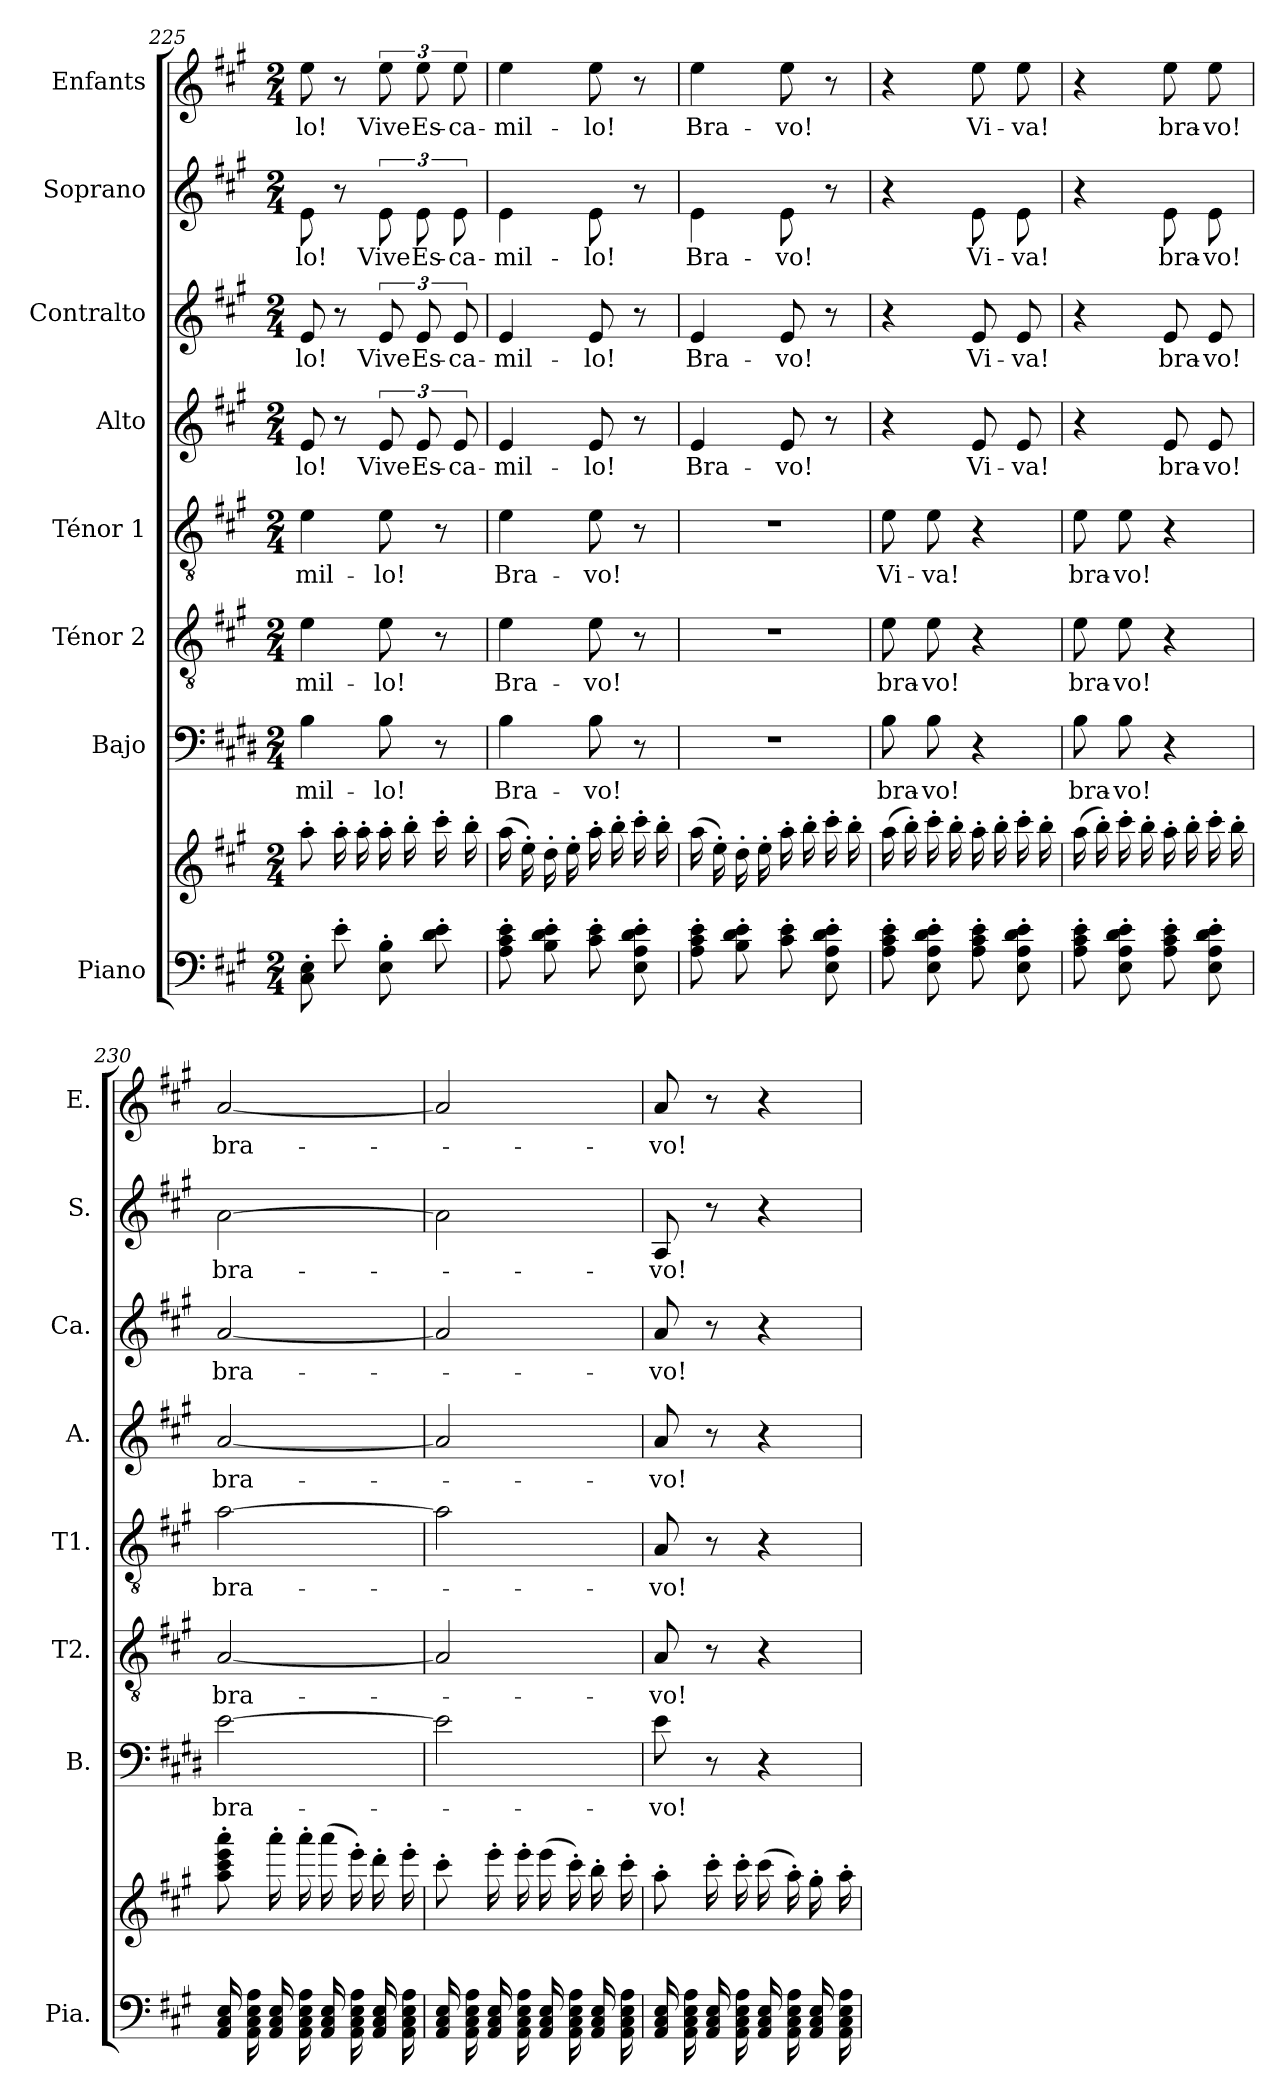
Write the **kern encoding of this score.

**kern	**kern	**kern	**text	**kern	**text	**kern	**text	**kern	**text	**kern	**text	**kern	**text	**kern	**text
*part8	*part8	*part7	*part7	*part6	*part6	*part5	*part5	*part4	*part4	*part3	*part3	*part2	*part2	*part1	*part1
*staff9	*staff8	*staff7	*staff7	*staff6	*staff6	*staff5	*staff5	*staff4	*staff4	*staff3	*staff3	*staff2	*staff2	*staff1	*staff1
*I"Piano	*	*I"Bajo	*	*I"Ténor 2	*	*I"Ténor 1	*	*I"Alto	*	*I"Contralto	*	*I"Soprano	*	*I"Enfants	*
*I'Pia.	*	*I'B.	*	*I'T2.	*	*I'T1.	*	*I'A.	*	*I'Ca.	*	*I'S.	*	*I'E.	*
!!LO:PB:g=z
*clefF4	*clefG2	*clefF4	*	*clefGv2	*	*clefGv2	*	*clefG2	*	*clefG2	*	*clefG2	*	*clefG2	*
*	*	*ITrd4c7	*	*	*	*	*	*	*	*	*	*ITrd-7c-12	*	*	*
*k[f#c#g#]	*k[f#c#g#]	*k[f#c#g#]	*	*k[f#c#g#]	*	*k[f#c#g#]	*	*k[f#c#g#]	*	*k[f#c#g#]	*	*k[f#c#g#]	*	*k[f#c#g#]	*
*M2/4	*M2/4	*M2/4	*	*M2/4	*	*M2/4	*	*M2/4	*	*M2/4	*	*M2/4	*	*M2/4	*
=225	=225	=225	=225	=225	=225	=225	=225	=225	=225	=225	=225	=225	=225	=225	=225
8C#\' 8E\'	8aa'\	4E\	-mil-	4e\	-mil-	4e\	-mil-	8e/	-lo!	8e/	-lo!	8ee\	-lo!	8ee\	-lo!
8e'\	16aa'\	.	.	.	.	.	.	8r	.	8r	.	8r	.	8r	.
.	16aa'\	.	.	.	.	.	.	.	.	.	.	.	.	.	.
8E\' 8B\'	16aa'\	8E\	-lo!	8e\	-lo!	8e\	-lo!	12e/	Vive	12e/	Vive	12ee\	Vive	12ee\	Vive
.	16bb'\	.	.	.	.	.	.	.	.	.	.	.	.	.	.
.	.	.	.	.	.	.	.	12e/	Es-	12e/	Es-	12ee\	Es-	12ee\	Es-
8d\' 8e\'	16ccc#'\	8r	.	8r	.	8r	.	.	.	.	.	.	.	.	.
.	.	.	.	.	.	.	.	12e/	-ca-	12e/	-ca-	12ee\	-ca-	12ee\	-ca-
.	16bb'\	.	.	.	.	.	.	.	.	.	.	.	.	.	.
=226	=226	=226	=226	=226	=226	=226	=226	=226	=226	=226	=226	=226	=226	=226	=226
8A\' 8c#\' 8e\'	(16aa\	4E\	Bra-	4e\	Bra-	4e\	Bra-	4e/	-mil-	4e/	-mil-	4ee\	-mil-	4ee\	-mil-
.	16ee'\)	.	.	.	.	.	.	.	.	.	.	.	.	.	.
8B\' 8d\' 8e\'	16dd'\	.	.	.	.	.	.	.	.	.	.	.	.	.	.
.	16ee'\	.	.	.	.	.	.	.	.	.	.	.	.	.	.
8c#\' 8e\'	16aa'\	8E\	-vo!	8e\	-vo!	8e\	-vo!	8e/	-lo!	8e/	-lo!	8ee\	-lo!	8ee\	-lo!
.	16bb'\	.	.	.	.	.	.	.	.	.	.	.	.	.	.
8E\' 8A\' 8d\' 8e\'	16ccc#'\	8r	.	8r	.	8r	.	8r	.	8r	.	8r	.	8r	.
.	16bb'\	.	.	.	.	.	.	.	.	.	.	.	.	.	.
=227	=227	=227	=227	=227	=227	=227	=227	=227	=227	=227	=227	=227	=227	=227	=227
8A\' 8c#\' 8e\'	(16aa\	2r	.	2r	.	2r	.	4e/	Bra-	4e/	Bra-	4ee\	Bra-	4ee\	Bra-
.	16ee'\)	.	.	.	.	.	.	.	.	.	.	.	.	.	.
8B\' 8d\' 8e\'	16dd'\	.	.	.	.	.	.	.	.	.	.	.	.	.	.
.	16ee'\	.	.	.	.	.	.	.	.	.	.	.	.	.	.
8c#\' 8e\'	16aa'\	.	.	.	.	.	.	8e/	-vo!	8e/	-vo!	8ee\	-vo!	8ee\	-vo!
.	16bb'\	.	.	.	.	.	.	.	.	.	.	.	.	.	.
8E\' 8A\' 8d\' 8e\'	16ccc#'\	.	.	.	.	.	.	8r	.	8r	.	8r	.	8r	.
.	16bb'\	.	.	.	.	.	.	.	.	.	.	.	.	.	.
=228	=228	=228	=228	=228	=228	=228	=228	=228	=228	=228	=228	=228	=228	=228	=228
8A\' 8c#\' 8e\'	(16aa\	8E\	bra-	8e\	bra-	8e\	Vi-	4r	.	4r	.	4r	.	4r	.
.	16bb'\)	.	.	.	.	.	.	.	.	.	.	.	.	.	.
8E\' 8A\' 8d\' 8e\'	16ccc#'\	8E\	-vo!	8e\	-vo!	8e\	-va!	.	.	.	.	.	.	.	.
.	16bb'\	.	.	.	.	.	.	.	.	.	.	.	.	.	.
8A\' 8c#\' 8e\'	16aa'\	4r	.	4r	.	4r	.	8e/	Vi-	8e/	Vi-	8ee\	Vi-	8ee\	Vi-
.	16bb'\	.	.	.	.	.	.	.	.	.	.	.	.	.	.
8E\' 8A\' 8d\' 8e\'	16ccc#'\	.	.	.	.	.	.	8e/	-va!	8e/	-va!	8ee\	-va!	8ee\	-va!
.	16bb'\	.	.	.	.	.	.	.	.	.	.	.	.	.	.
=229	=229	=229	=229	=229	=229	=229	=229	=229	=229	=229	=229	=229	=229	=229	=229
8A\' 8c#\' 8e\'	(16aa\	8E\	bra-	8e\	bra-	8e\	bra-	4r	.	4r	.	4r	.	4r	.
.	16bb'\)	.	.	.	.	.	.	.	.	.	.	.	.	.	.
8E\' 8A\' 8d\' 8e\'	16ccc#'\	8E\	-vo!	8e\	-vo!	8e\	-vo!	.	.	.	.	.	.	.	.
.	16bb'\	.	.	.	.	.	.	.	.	.	.	.	.	.	.
8A\' 8c#\' 8e\'	16aa'\	4r	.	4r	.	4r	.	8e/	bra-	8e/	bra-	8ee\	bra-	8ee\	bra-
.	16bb'\	.	.	.	.	.	.	.	.	.	.	.	.	.	.
8E\' 8A\' 8d\' 8e\'	16ccc#'\	.	.	.	.	.	.	8e/	-vo!	8e/	-vo!	8ee\	-vo!	8ee\	-vo!
.	16bb'\	.	.	.	.	.	.	.	.	.	.	.	.	.	.
=230	=230	=230	=230	=230	=230	=230	=230	=230	=230	=230	=230	=230	=230	=230	=230
16AA/ 16C#/ 16E/	8aa\' 8ccc#\' 8eee\' 8aaa\'	[2A\	bra-	[2A/	bra-	[2a\	bra-	[2a/	bra-	[2a/	bra-	[2aa\	bra-	[2a/	bra-
16AA\ 16C#\ 16E\ 16A\	.	.	.	.	.	.	.	.	.	.	.	.	.	.	.
16AA/ 16C#/ 16E/	16aaa'\	.	.	.	.	.	.	.	.	.	.	.	.	.	.
16AA\ 16C#\ 16E\ 16A\	16aaa'\	.	.	.	.	.	.	.	.	.	.	.	.	.	.
16AA/ 16C#/ 16E/	(16aaa\	.	.	.	.	.	.	.	.	.	.	.	.	.	.
16AA\ 16C#\ 16E\ 16A\	16eee'\)	.	.	.	.	.	.	.	.	.	.	.	.	.	.
16AA/ 16C#/ 16E/	16ddd'\	.	.	.	.	.	.	.	.	.	.	.	.	.	.
16AA\ 16C#\ 16E\ 16A\	16eee'\	.	.	.	.	.	.	.	.	.	.	.	.	.	.
=231	=231	=231	=231	=231	=231	=231	=231	=231	=231	=231	=231	=231	=231	=231	=231
16AA/ 16C#/ 16E/	8ccc#'\	2A\]	.	2A/]	.	2a\]	.	2a/]	.	2a/]	.	2aa\]	.	2a/]	.
16AA\ 16C#\ 16E\ 16A\	.	.	.	.	.	.	.	.	.	.	.	.	.	.	.
16AA/ 16C#/ 16E/	16eee'\	.	.	.	.	.	.	.	.	.	.	.	.	.	.
16AA\ 16C#\ 16E\ 16A\	16eee'\	.	.	.	.	.	.	.	.	.	.	.	.	.	.
16AA/ 16C#/ 16E/	(16eee\	.	.	.	.	.	.	.	.	.	.	.	.	.	.
16AA\ 16C#\ 16E\ 16A\	16ccc#'\)	.	.	.	.	.	.	.	.	.	.	.	.	.	.
16AA/ 16C#/ 16E/	16bb'\	.	.	.	.	.	.	.	.	.	.	.	.	.	.
16AA\ 16C#\ 16E\ 16A\	16ccc#'\	.	.	.	.	.	.	.	.	.	.	.	.	.	.
!!LO:PB:g=z
=232	=232	=232	=232	=232	=232	=232	=232	=232	=232	=232	=232	=232	=232	=232	=232
16AA/ 16C#/ 16E/	8aa'\	8A\	-vo!	8A/	-vo!	8A/	-vo!	8a/	-vo!	8a/	-vo!	8a/	-vo!	8a/	-vo!
16AA\ 16C#\ 16E\ 16A\	.	.	.	.	.	.	.	.	.	.	.	.	.	.	.
16AA/ 16C#/ 16E/	16ccc#'\	8r	.	8r	.	8r	.	8r	.	8r	.	8r	.	8r	.
16AA\ 16C#\ 16E\ 16A\	16ccc#'\	.	.	.	.	.	.	.	.	.	.	.	.	.	.
16AA/ 16C#/ 16E/	(16ccc#\	4r	.	4r	.	4r	.	4r	.	4r	.	4r	.	4r	.
16AA\ 16C#\ 16E\ 16A\	16aa'\)	.	.	.	.	.	.	.	.	.	.	.	.	.	.
16AA/ 16C#/ 16E/	16gg#'\	.	.	.	.	.	.	.	.	.	.	.	.	.	.
16AA\ 16C#\ 16E\ 16A\	16aa'\	.	.	.	.	.	.	.	.	.	.	.	.	.	.
=	=	=	=	=	=	=	=	=	=	=	=	=	=	=	=
*-	*-	*-	*-	*-	*-	*-	*-	*-	*-	*-	*-	*-	*-	*-	*-
